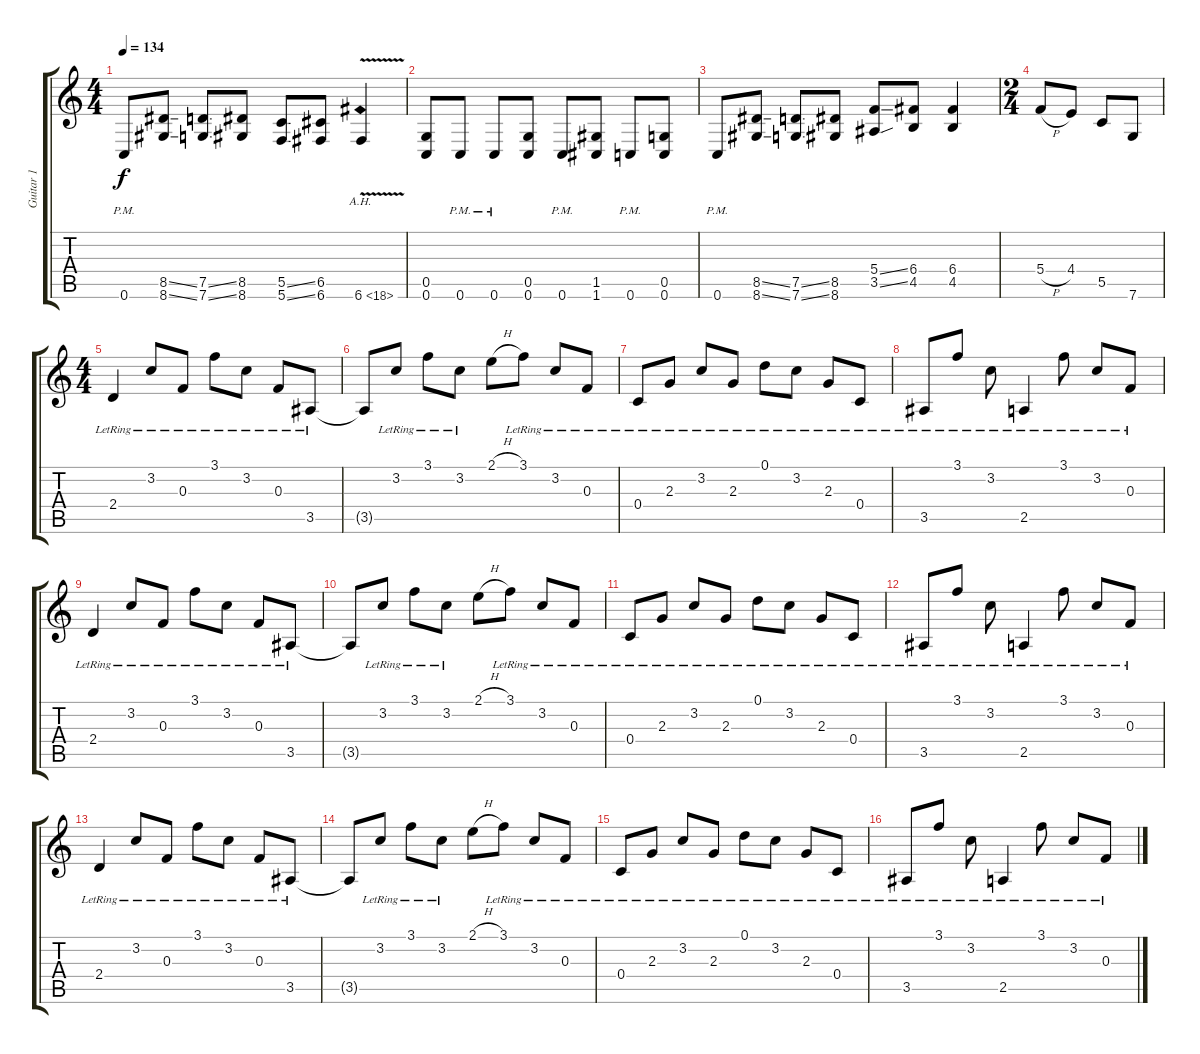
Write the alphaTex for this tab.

\track ("Guitar 1" "Guitar 1") {instrument distortionguitar}
\staff {score tabs}
\tuning (D4 A3 F3 C3 G2 C2) {hide}
\ts (4 4)
\tempo 134
\clef g2
\ks c
0.6{pm}.8{dy f} (8.5{ss} 8.6{ss}).8 (7.5{ss} 7.6{ss}).8 (8.5 8.6).8 (5.5{ss} 5.6{ss}).8 (6.5 6.6).8 6.6{ah 12 v}.4 |
(0.5 0.6).8 0.6{pm}.8 0.6{pm}.8 (0.5 0.6).8 0.6{pm}.8 (1.5 1.6).8 0.6{pm}.8 (0.5 0.6).8 |
0.6{pm}.8 (8.5{ss} 8.6{ss}).8 (7.5{ss} 7.6{ss}).8 (8.5 8.6).8 (5.4{ss} 3.5{ss}).8 (6.4 4.5).8 (6.4 4.5).4 |
\ts (2 4)
5.4{h}.8 4.4.8 5.5.8 7.6.8 |
\ts (4 4)
2.4{lr}.4 3.2{lr}.8 0.3{lr}.8 3.1{lr}.8 3.2{lr}.8 0.3{lr}.8 3.5{lr}.8 |
3.5{t}.8 3.2{lr}.8 3.1{lr}.8 3.2{lr}.8 2.1{h}.8 3.1{lr}.8 3.2{lr}.8 0.3{lr}.8 |
0.4{lr}.8 2.3{lr}.8 3.2{lr}.8 2.3{lr}.8 0.1{lr}.8 3.2{lr}.8 2.3{lr}.8 0.4{lr}.8 |
3.5{lr}.8 3.1{lr}.8 3.2{lr}.8 2.5{lr}.4 3.1{lr}.8 3.2{lr}.8 0.3{lr}.8 |
2.4{lr}.4 3.2{lr}.8 0.3{lr}.8 3.1{lr}.8 3.2{lr}.8 0.3{lr}.8 3.5{lr}.8 |
3.5{t}.8 3.2{lr}.8 3.1{lr}.8 3.2{lr}.8 2.1{h}.8 3.1{lr}.8 3.2{lr}.8 0.3{lr}.8 |
0.4{lr}.8 2.3{lr}.8 3.2{lr}.8 2.3{lr}.8 0.1{lr}.8 3.2{lr}.8 2.3{lr}.8 0.4{lr}.8 |
3.5{lr}.8 3.1{lr}.8 3.2{lr}.8 2.5{lr}.4 3.1{lr}.8 3.2{lr}.8 0.3{lr}.8 |
2.4{lr}.4 3.2{lr}.8 0.3{lr}.8 3.1{lr}.8 3.2{lr}.8 0.3{lr}.8 3.5{lr}.8 |
3.5{t}.8 3.2{lr}.8 3.1{lr}.8 3.2{lr}.8 2.1{h}.8 3.1{lr}.8 3.2{lr}.8 0.3{lr}.8 |
0.4{lr}.8 2.3{lr}.8 3.2{lr}.8 2.3{lr}.8 0.1{lr}.8 3.2{lr}.8 2.3{lr}.8 0.4{lr}.8 |
3.5{lr}.8 3.1{lr}.8 3.2{lr}.8 2.5{lr}.4 3.1{lr}.8 3.2{lr}.8 0.3{lr}.8
